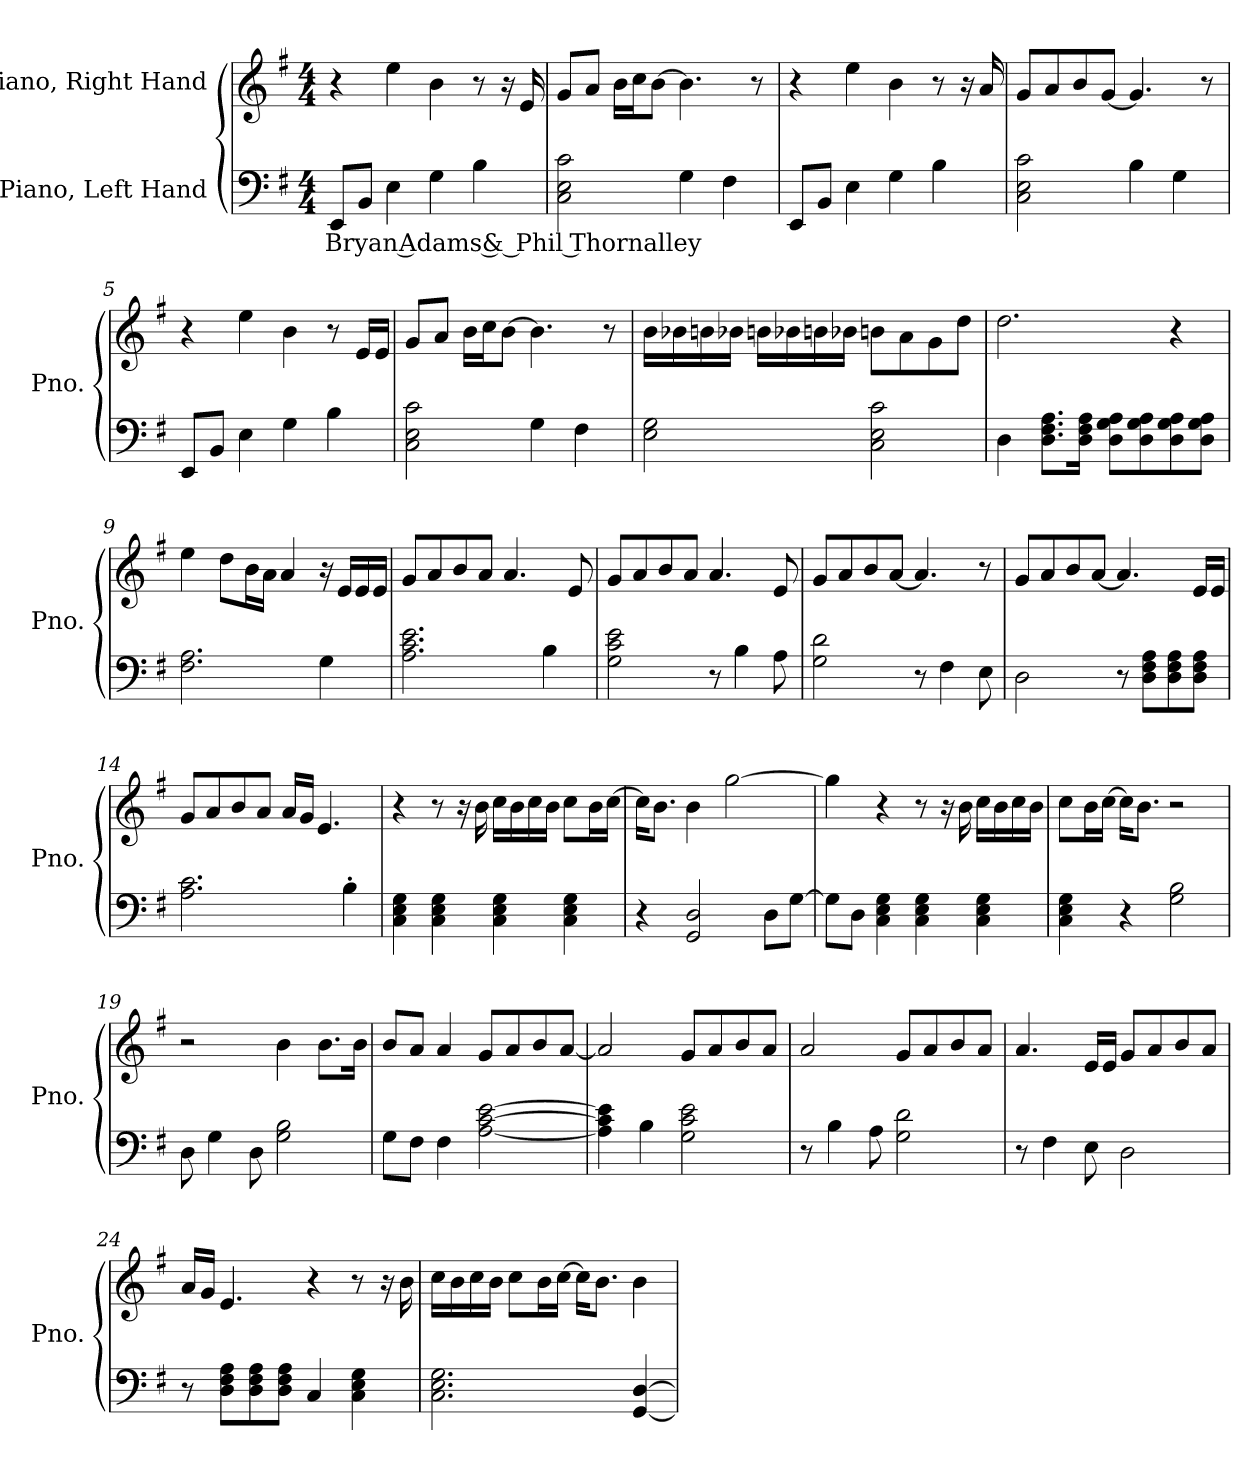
**kern	**text	**kern
*part2	*part2	*part1
*staff2	*staff2	*staff1
*I"Piano, Left Hand	*	*I"Piano, Right Hand
*I'Pno.	*	*I'Pno.
*clefF4	*	*clefG2
*k[f#]	*	*k[f#]
*M4/4	*	*M4/4
*MM100	*	*MM100
=1	=1	=1
!	!LO:LY:b	!
8EE/L	Bryan Adams & Phil Thornalley	4r
8BB/J	.	.
4E\	.	4ee\
4G\	.	4b\
4B\	.	8r
.	.	16r
.	.	16e/
=2	=2	=2
2C\ 2E\ 2c\	.	8g/L
.	.	8a/J
.	.	16b\LL
.	.	16cc\J
.	.	[8b\J
4G\	.	4.b\]
4F#\	.	.
.	.	8r
!!LO:LB:g=z
=3	=3	=3
8EE/L	.	4r
8BB/J	.	.
4E\	.	4ee\
4G\	.	4b\
4B\	.	8r
.	.	16r
.	.	16a/
=4	=4	=4
2C\ 2E\ 2c\	.	8g/L
.	.	8a/
.	.	8b/
.	.	[8g/J
4B\	.	4.g/]
4G\	.	.
.	.	8r
=5	=5	=5
8EE/L	.	4r
8BB/J	.	.
4E\	.	4ee\
4G\	.	4b\
4B\	.	8r
.	.	16e/LL
.	.	16e/JJ
=6	=6	=6
2C\ 2E\ 2c\	.	8g/L
.	.	8a/J
.	.	16b\LL
.	.	16cc\J
.	.	[8b\J
4G\	.	4.b\]
4F#\	.	.
.	.	8r
!!LO:LB:g=z
=7	=7	=7
2E\ 2G\	.	16b\LL
.	.	16b-X\
.	.	16bn\
.	.	16b-X\JJ
.	.	16bn\LL
.	.	16b-X\
.	.	16bn\
.	.	16b-X\JJ
2C\ 2E\ 2c\	.	8bn\L
.	.	8a\
.	.	8g\
.	.	8dd\J
=8	=8	=8
4D\	.	2.dd\
8.D\ 8.F#\ 8.A\L	.	.
16D\ 16F#\ 16A\Jk	.	.
8D\ 8G\ 8A\L	.	.
8D\ 8G\ 8A\	.	.
8D\ 8G\ 8A\	.	4r
8D\ 8G\ 8A\J	.	.
=9	=9	=9
2.F#\ 2.A\	.	4ee\
.	.	8dd\L
.	.	16b\L
.	.	16a\JJ
.	.	4a/
4G\	.	16r
.	.	16e/LL
.	.	16e/
.	.	16e/JJ
!!LO:LB:g=z
=10	=10	=10
2.A\ 2.c\ 2.e\	.	8g/L
.	.	8a/
.	.	8b/
.	.	8a/J
.	.	4.a/
4B\	.	.
.	.	8e/
=11	=11	=11
2G\ 2c\ 2e\	.	8g/L
.	.	8a/
.	.	8b/
.	.	8a/J
8r	.	4.a/
4B\	.	.
8A\	.	8e/
=12	=12	=12
2G\ 2d\	.	8g/L
.	.	8a/
.	.	8b/
.	.	[8a/J
8r	.	4.a/]
4F#\	.	.
8E\	.	8r
=13	=13	=13
2D\	.	8g/L
.	.	8a/
.	.	8b/
.	.	[8a/J
8r	.	4.a/]
8D\ 8F#\ 8A\L	.	.
8D\ 8F#\ 8A\	.	.
8D\ 8F#\ 8A\J	.	16e/LL
.	.	16e/JJ
=14	=14	=14
2.A\ 2.c\	.	8g/L
.	.	8a/
.	.	8b/
.	.	8a/J
.	.	16a/LL
.	.	16g/JJ
.	.	4.e/
4B'\	.	.
!!LO:LB:g=z
=15	=15	=15
4C\ 4E\ 4G\	.	4r
4C\ 4E\ 4G\	.	8r
.	.	16r
.	.	16b\
4C\ 4E\ 4G\	.	16cc\LL
.	.	16b\
.	.	16cc\
.	.	16b\JJ
4C\ 4E\ 4G\	.	8cc\L
.	.	16b\L
.	.	[16cc\JJ
=16	=16	=16
4r	.	16cc\KL]
.	.	8.b\J
2GG/ 2D/	.	4b\
.	.	[2gg\
8D\L	.	.
[8G\J	.	.
=17	=17	=17
8G\L]	.	4gg\]
8D\J	.	.
4C\ 4E\ 4G\	.	4r
4C\ 4E\ 4G\	.	8r
.	.	16r
.	.	16b\
4C\ 4E\ 4G\	.	16cc\LL
.	.	16b\
.	.	16cc\
.	.	16b\JJ
=18	=18	=18
4C\ 4E\ 4G\	.	8cc\L
.	.	16b\L
.	.	[16cc\JJ
4r	.	16cc\KL]
.	.	8.b\J
2G\ 2B\	.	2r
=19	=19	=19
8D\	.	2r
4G\	.	.
8D\	.	.
2G\ 2B\	.	4b\
.	.	8.b\L
.	.	16b\Jk
!!LO:LB:g=z
=20	=20	=20
8G\L	.	8b/L
8F#\J	.	8a/J
4F#\	.	4a/
[2A\ [2c\ [2e\	.	8g/L
.	.	8a/
.	.	8b/
.	.	[8a/J
=21	=21	=21
4A\] 4c\] 4e\]	.	2a/]
4B\	.	.
2G\ 2c\ 2e\	.	8g/L
.	.	8a/
.	.	8b/
.	.	8a/J
=22	=22	=22
8r	.	2a/
4B\	.	.
8A\	.	.
2G\ 2d\	.	8g/L
.	.	8a/
.	.	8b/
.	.	8a/J
=23	=23	=23
8r	.	4.a/
4F#\	.	.
8E\	.	16e/LL
.	.	16e/JJ
2D\	.	8g/L
.	.	8a/
.	.	8b/
.	.	8a/J
=24	=24	=24
8r	.	16a/LL
.	.	16g/JJ
8D\ 8F#\ 8A\L	.	4.e/
8D\ 8F#\ 8A\	.	.
8D\ 8F#\ 8A\J	.	.
4C/	.	4r
4C\ 4E\ 4G\	.	8r
.	.	16r
.	.	16b\
!!LO:PB:g=z
=25	=25	=25
2.C\ 2.E\ 2.G\	.	16cc\LL
.	.	16b\
.	.	16cc\
.	.	16b\JJ
.	.	8cc\L
.	.	16b\L
.	.	[16cc\JJ
.	.	16cc\KL]
.	.	8.b\J
[4GG/ [4D/	.	4b\
=	=	=
*-	*-	*-
